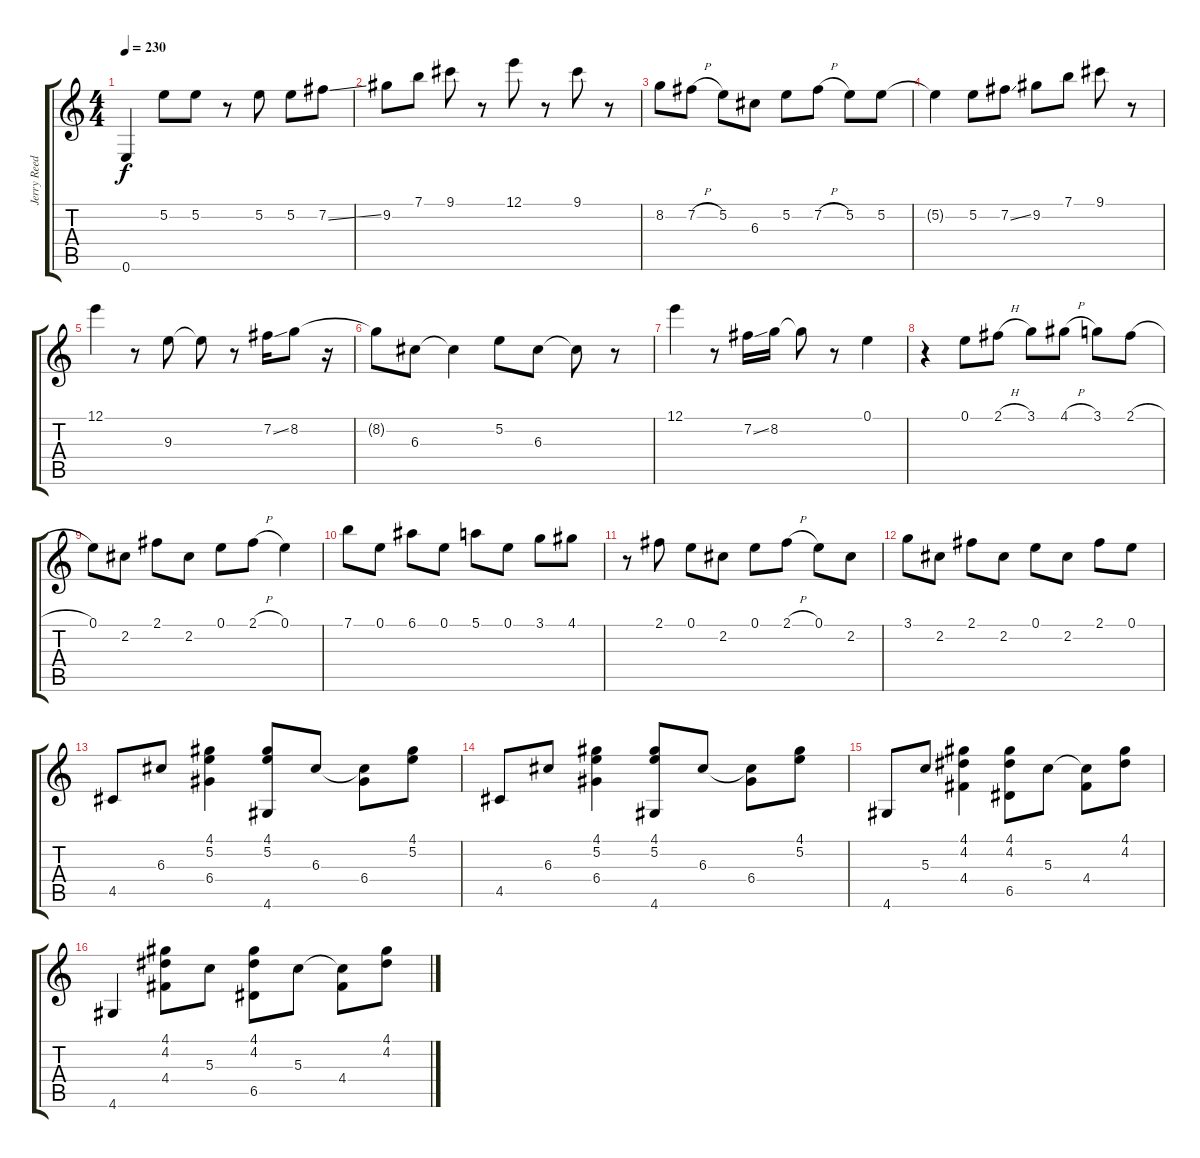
\track ("Jerry Reed" "Jerry Reed") {instrument acousticguitarnylon}
\staff {score tabs}
\tuning (E4 B3 G3 D3 A2 E2) {hide}
\ts (4 4)
\tempo 230
\clef g2
\ks c
0.6.4{dy f} 5.2.8 5.2.8 r.8 5.2.8 5.2.8 7.2{ss}.8 |
9.2.8 7.1.8 9.1.8 r.8 12.1.8 r.8 9.1.8 r.8 |
8.2.8 7.2{h}.8 5.2.8 6.3.8 5.2.8 7.2{h}.8 5.2.8 5.2.8 |
5.2{t}.4 5.2.8 7.2{ss}.8 9.2.8 7.1.8 9.1.8 r.8 |
12.1.4 r.8 9.3.8 9.3{t}.8 r.8 7.2{ss}.16 8.2.8 r.16 |
8.2{t}.8 6.3.8 6.3{t}.4 5.2.8 6.3.8 6.3{t}.8 r.8 |
12.1.4 r.8 7.2{ss}.16 8.2.16 8.2{t}.8 r.8 0.1.4 |
r.4 0.1.8 2.1{h}.8 3.1.8 4.1{h}.8 3.1.8 2.1{h}.8 |
0.1.8 2.2.8 2.1.8 2.2.8 0.1.8 2.1{h}.8 0.1.4 |
7.1.8 0.1.8 6.1.8 0.1.8 5.1.8 0.1.8 3.1.8 4.1.8 |
r.8 2.1.8 0.1.8 2.2.8 0.1.8 2.1{h}.8 0.1.8 2.2.8 |
3.1.8 2.2.8 2.1.8 2.2.8 0.1.8 2.2.8 2.1.8 0.1.8 |
4.5.8{volume 9} 6.3.8 (4.1 5.2 6.4).4 (4.1 5.2 4.6).8 6.3.8 (6.3{t} 6.4).8 (4.1 5.2).8 |
4.5.8 6.3.8 (4.1 5.2 6.4).4 (4.1 5.2 4.6).8 6.3.8 (6.3{t} 6.4).8 (4.1 5.2).8 |
4.6.8 5.3.8 (4.1 4.2 4.4).4 (4.1 4.2 6.5).8 5.3.8 (5.3{t} 4.4).8 (4.1 4.2).8 |
4.6.4 (4.1 4.2 4.4).8 5.3.8 (4.1 4.2 6.5).8 5.3.8 (5.3{t} 4.4).8 (4.1 4.2).8
